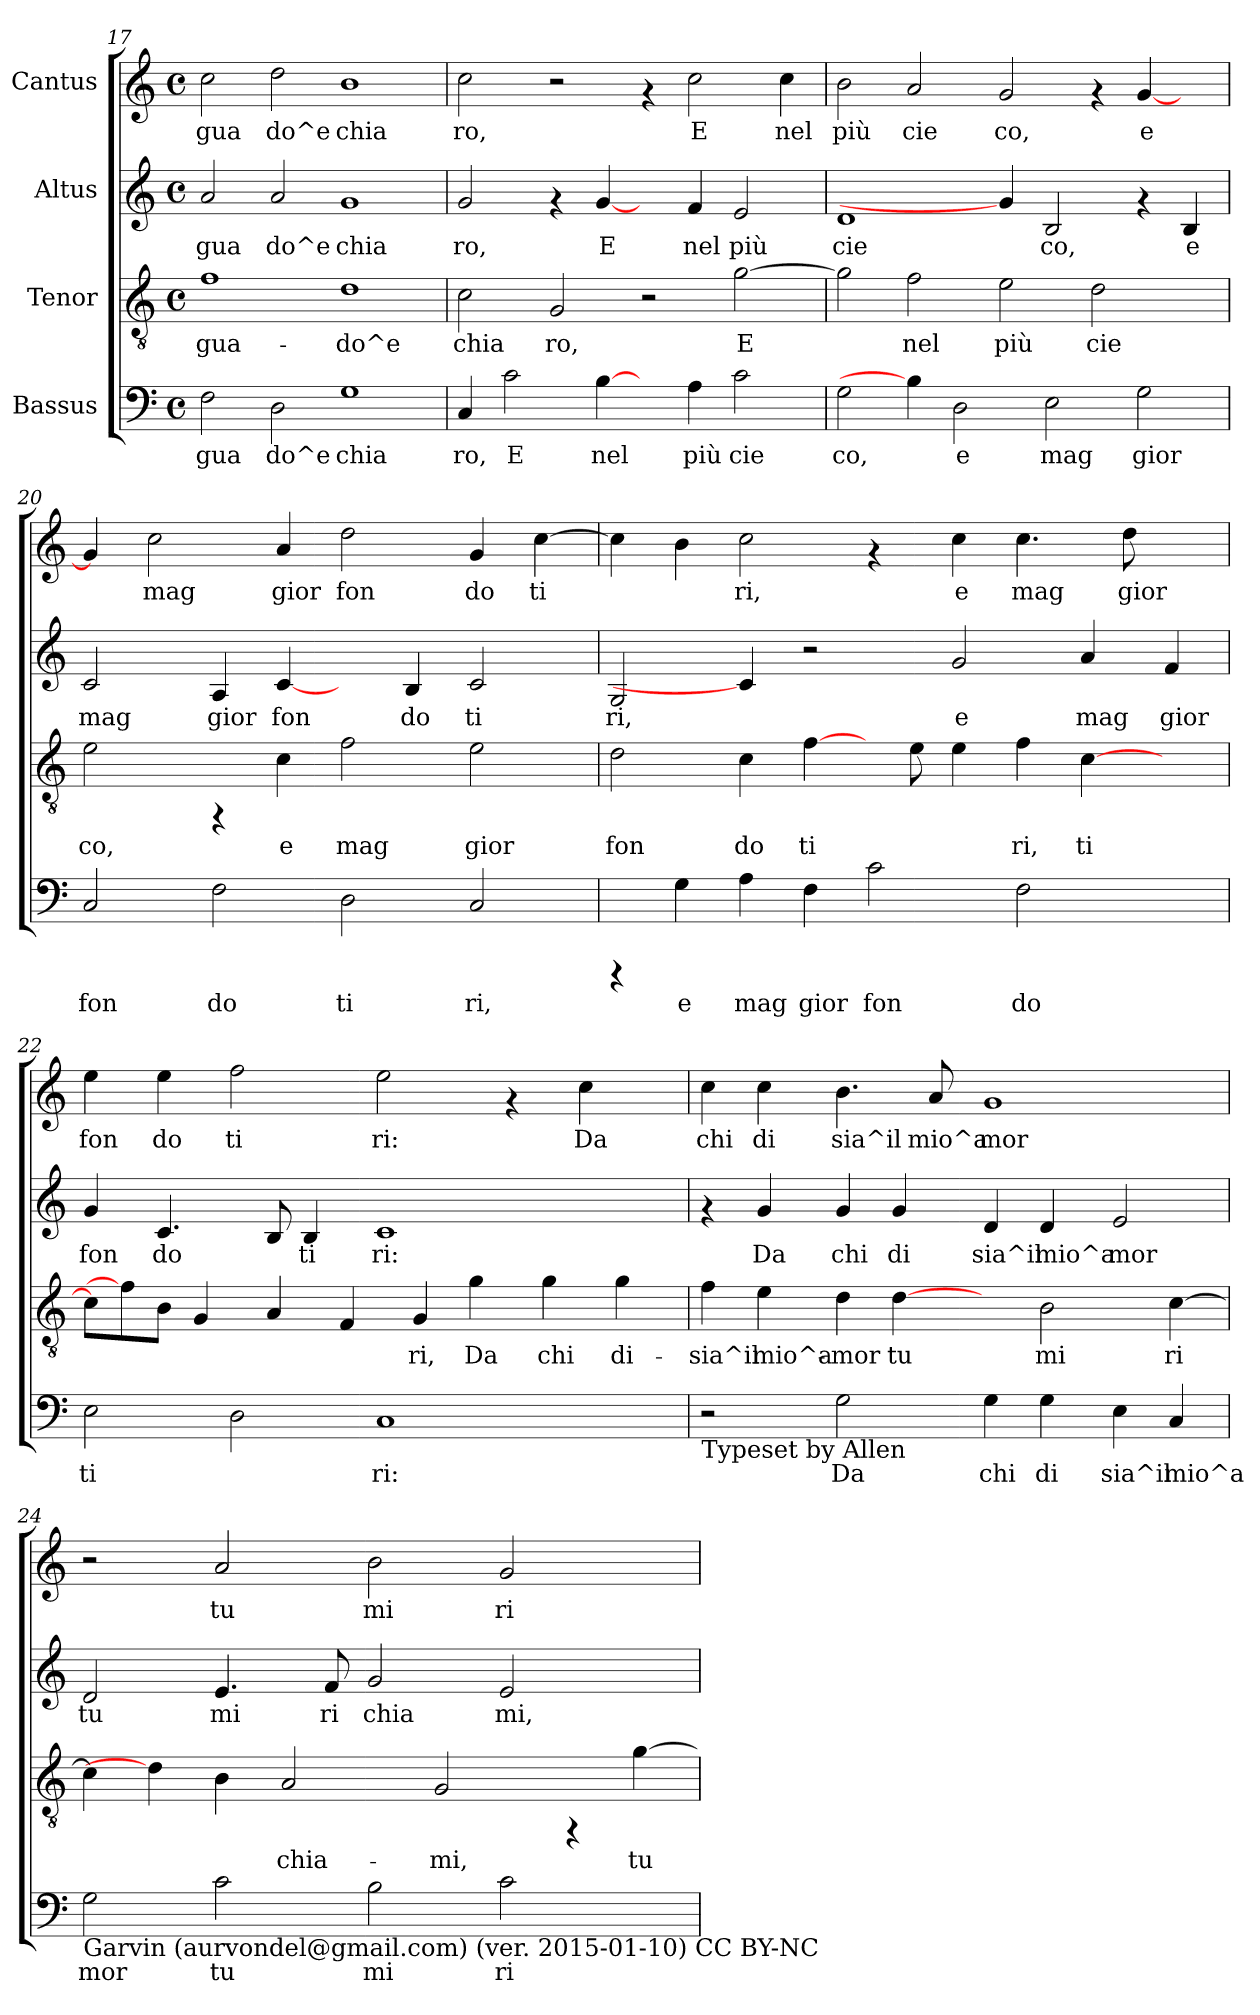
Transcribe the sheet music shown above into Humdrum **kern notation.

**kern	**text	**kern	**text	**kern	**text	**kern	**text
*part4	*part4	*part3	*part3	*part2	*part2	*part1	*part1
*staff4	*staff4	*staff3	*staff3	*staff2	*staff2	*staff1	*staff1
*I"Bassus	*	*I"Tenor	*	*I"Altus	*	*I"Cantus	*
*clefF4	*	*clefGv2	*	*clefG2	*	*clefG2	*
*k[]	*	*k[]	*	*k[]	*	*k[]	*
*C:	*	*C:	*	*C:	*	*C:	*
*M4/4	*	*M4/4	*	*M4/4	*	*M4/4	*
*met(c)	*	*met(c)	*	*met(c)	*	*met(c)	*
=17	=17	=17	=17	=17	=17	=17	=17
!	!LO:LY:b:cj	!	!LO:LY:b:cj	!	!LO:LY:b:cj	!	!LO:LY:b:cj
2F\	gua	1f	gua-	2a/	gua	2cc\	gua
!	!LO:LY:b:cj	!	!	!	!LO:LY:b:cj	!	!LO:LY:b:cj
2D\	do^e	.	.	2a/	do^e	2dd\	do^e
!	!LO:LY:b:cj	!	!LO:LY:b:cj	!	!LO:LY:b:cj	!	!LO:LY:b:cj
1G	chia	1d	-do^e	1g	chia	1b	chia
!!LO:LB:g=z
=18	=18	=18	=18	=18	=18	=18	=18
!	!LO:LY:b:cj	!	!LO:LY:b:cj	!	!LO:LY:b:cj	!	!LO:LY:b:cj
4C/	ro,	2c\	chia	2g/	ro,	2cc\	ro,
!	!LO:LY:b:cj	!	!	!	!	!	!
2c\	E	.	.	.	.	.	.
!	!	!	!LO:LY:b:cj	!	!	!	!
.	.	2G/	ro,	4rf	.	2r	.
!	!LO:LY:b:cj	!	!	!	!LO:LY:b:cj	!	!
[4B\	nel	.	.	[4g/	E	.	.
4ryy	.	2r	.	4ryy	.	4rf	.
!	!LO:LY:b:cj	!	!	!	!LO:LY:b:cj	!	!LO:LY:b:cj
4A\	più	.	.	4f/	nel	2cc\	E
!	!LO:LY:b:cj	!	!LO:LY:b:cj	!	!LO:LY:b:cj	!	!
2c\	cie	[>2g\	E	2e/	più	.	.
!	!	!	!	!	!	!	!LO:LY:b:cj
.	.	.	.	.	.	4cc\	nel
=19	=19	=19	=19	=19	=19	=19	=19
!	!LO:LY:b:cj	!	!LO:LY:b:cj	!	!LO:LY:b:cj	!	!LO:LY:b:cj
2G\	co,	2g\]	.	1d	cie	2b\	più
!	!	!	!LO:LY:b:cj	!	!	!	!LO:LY:b:cj
4B\]	.	2f\	nel	.	.	2a/	cie
!	!LO:LY:b:cj	!	!	!	!	!	!
2D\	e	.	.	.	.	.	.
!	!	!	!LO:LY:b:cj	!	!	!	!LO:LY:b:cj
.	.	2e\	più	4g/]	.	2g/	co,
!	!LO:LY:b:cj	!	!	!	!LO:LY:b:cj	!	!
2E\	mag	.	.	2B/	co,	.	.
!	!	!	!LO:LY:b:cj	!	!	!	!
.	.	2d\	cie	.	.	4rf	.
!	!LO:LY:b:cj	!	!	!	!	!	!LO:LY:b:cj
2G\	gior	.	.	4rf	.	[<4g/	e
!	!	!	!	!	!LO:LY:b:cj	!	!
.	.	4ryy	.	4B/	e	4ryy	.
=20	=20	=20	=20	=20	=20	=20	=20
!	!LO:LY:b:cj	!	!LO:LY:b:cj	!	!LO:LY:b:cj	!	!LO:LY:b:cj
2C/	fon	2e\	co,	2c/	mag	4g/]	.
!	!	!	!	!	!	!	!LO:LY:b:cj
.	.	.	.	.	.	2cc\	mag
!	!LO:LY:b:cj	!	!	!	!LO:LY:b:cj	!	!
2F\	do	4rFF	.	4A/	gior	.	.
!	!	!	!LO:LY:b:cj	!	!LO:LY:b:cj	!	!LO:LY:b:cj
.	.	4c\	e	[4c/	fon	4a/	gior
!	!LO:LY:b:cj	!	!LO:LY:b:cj	!	!	!	!LO:LY:b:cj
2D\	ti	2f\	mag	4ryy	.	2dd\	fon
!	!	!	!	!	!LO:LY:b:cj	!	!
.	.	.	.	4B/	do	.	.
!	!LO:LY:b:cj	!	!LO:LY:b:cj	!	!LO:LY:b:cj	!	!LO:LY:b:cj
2C/	ri,	2e\	gior	2c/	ti	4g/	do
!	!	!	!	!	!	!	!LO:LY:b:cj
.	.	.	.	.	.	[>4cc\	ti
=21	=21	=21	=21	=21	=21	=21	=21
!	!	!	!LO:LY:b:cj	!	!LO:LY:b:cj	!	!LO:LY:b:cj
4rCCC	.	2d\	fon	2G/	ri,	4cc\]	.
!	!LO:LY:b:cj	!	!	!	!	!	!LO:LY:b:cj
4G\	e	.	.	.	.	4b\	.
!	!LO:LY:b:cj	!	!LO:LY:b:cj	!	!	!	!LO:LY:b:cj
4A\	mag	4c\	do	4c/]	.	2cc\	ri,
!	!LO:LY:b:cj	!	!LO:LY:b:cj	!	!	!	!
4F\	gior	[4f\	ti	2r	.	.	.
!	!LO:LY:b:cj	!	!	!	!	!	!
2c\	fon	8ryy	.	.	.	4rf	.
!	!	!	!LO:LY:b:cj	!	!	!	!
.	.	8e\	.	.	.	.	.
!	!	!	!LO:LY:b:cj	!	!LO:LY:b:cj	!	!LO:LY:b:cj
.	.	4e\	.	2g/	e	4cc\	e
!	!LO:LY:b:cj	!	!LO:LY:b:cj	!	!	!	!LO:LY:b:cj
2F\	do	4f\	ri,	.	.	4.cc\	mag
!	!	!	!LO:LY:b:cj	!	!LO:LY:b:cj	!	!
.	.	[<4c\	ti	4a/	mag	.	.
!	!	!	!	!	!	!	!LO:LY:b:cj
.	.	.	.	.	.	8dd\	gior
!	!	!	!	!	!LO:LY:b:cj	!	!
4ryy	.	4ryy	.	4f/	gior	4ryy	.
!!LO:LB:g=z
=22	=22	=22	=22	=22	=22	=22	=22
!	!LO:LY:b:cj	!	!LO:LY:b:cj	!	!LO:LY:b:cj	!	!LO:LY:b:cj
2E\	ti	8c\L]	.	4g/	fon	4ee\	fon
.	.	8f\]	.	.	.	.	.
!	!	!	!LO:LY:b:cj	!	!LO:LY:b:cj	!	!LO:LY:b:cj
.	.	8B\J	.	4.c/	do	4ee\	do
!	!	!	!LO:LY:b:cj	!	!	!	!
.	.	4G/	.	.	.	.	.
!	!LO:LY:b:cj	!	!	!	!	!	!LO:LY:b:cj
2D\	.	.	.	.	.	2ff\	ti
!	!	!	!LO:LY:b:cj	!	!LO:LY:b:cj	!	!
.	.	4A/	.	8B/	.	.	.
!	!	!	!	!	!LO:LY:b:cj	!	!
.	.	.	.	4B/	ti	.	.
!	!	!	!LO:LY:b:cj	!	!	!	!
.	.	4F/	.	.	.	.	.
!	!LO:LY:b:cj	!	!	!	!LO:LY:b:cj	!	!LO:LY:b:cj
1C	ri:	.	.	1c	ri:	2ee\	ri:
!	!	!	!LO:LY:b:cj	!	!	!	!
.	.	4G/	ri,	.	.	.	.
!	!	!	!LO:LY:b:cj	!	!	!	!
.	.	4g\	Da	.	.	.	.
.	.	.	.	.	.	4rf	.
!	!	!	!LO:LY:b:cj	!	!	!	!
.	.	4g\	chi	.	.	.	.
!	!	!	!	!	!	!	!LO:LY:b:cj
.	.	.	.	.	.	4cc\	Da
!	!	!	!LO:LY:b:cj	!	!	!	!
.	.	4g\	di-	.	.	.	.
8ryy	.	.	.	8ryy	.	8ryy	.
=23	=23	=23	=23	=23	=23	=23	=23
!LO:TX:b:t=Typeset by Allen	!	!	!	!	!	!	!
!	!	!	!LO:LY:b:cj	!	!	!	!LO:LY:b:cj
2r	.	4f\	-sia^il	4rf	.	4cc\	chi
!	!	!	!LO:LY:b:cj	!	!LO:LY:b:cj	!	!LO:LY:b:cj
.	.	4e\	mio^a-	4g/	Da	4cc\	di
!	!LO:LY:b:cj	!	!LO:LY:b:cj	!	!LO:LY:b:cj	!	!LO:LY:b:cj
2G\	Da	4d\	-mor	4g/	chi	4.b\	sia^il
!	!	!	!LO:LY:b:cj	!	!LO:LY:b:cj	!	!
.	.	[4d\	tu	4g/	di	.	.
!	!	!	!	!	!	!	!LO:LY:b:cj
.	.	.	.	.	.	8a/	mio^a
!	!LO:LY:b:cj	!	!	!	!LO:LY:b:cj	!	!LO:LY:b:cj
4G\	chi	4ryy	.	4d/	sia^il	1g	mor
!	!LO:LY:b:cj	!	!LO:LY:b:cj	!	!LO:LY:b:cj	!	!
4G\	di	2B\	mi	4d/	mio^a	.	.
!	!LO:LY:b:cj	!	!	!	!LO:LY:b:cj	!	!
4E\	sia^il	.	.	2e/	mor	.	.
!	!LO:LY:b:cj	!	!LO:LY:b:cj	!	!	!	!
4C/	mio^a	[>4c\	ri-	.	.	.	.
=24	=24	=24	=24	=24	=24	=24	=24
!LO:TX:b:t=Garvin (aurvondel@gmail.com) (ver. 2015-01-10) CC BY-NC	!	!	!	!	!	!	!
!	!LO:LY:b:cj	!	!LO:LY:b:cj	!	!LO:LY:b:cj	!	!
2G\	mor	4c\]	--	2d/	tu	2r	.
.	.	4d\]	.	.	.	.	.
!	!LO:LY:b:cj	!	!LO:LY:b:cj	!	!LO:LY:b:cj	!	!LO:LY:b:cj
2c\	tu	4B\	--	4.e/	mi	2a/	tu
!	!	!	!LO:LY:b:cj	!	!	!	!
.	.	2A/	-chia-	.	.	.	.
!	!	!	!	!	!LO:LY:b:cj	!	!
.	.	.	.	8f/	ri	.	.
!	!LO:LY:b:cj	!	!	!	!LO:LY:b:cj	!	!LO:LY:b:cj
2B\	mi	.	.	2g/	chia	2b\	mi
!	!	!	!LO:LY:b:cj	!	!	!	!
.	.	2G/	-mi,	.	.	.	.
!	!LO:LY:b:cj	!	!	!	!LO:LY:b:cj	!	!LO:LY:b:cj
2c\	ri	.	.	2e/	mi,	2g/	ri
.	.	4rFF	.	.	.	.	.
!	!	!	!LO:LY:b:cj	!	!	!	!
4ryy	.	[>4g\	tu	4ryy	.	4ryy	.
=	=	=	=	=	=	=	=
*-	*-	*-	*-	*-	*-	*-	*-
